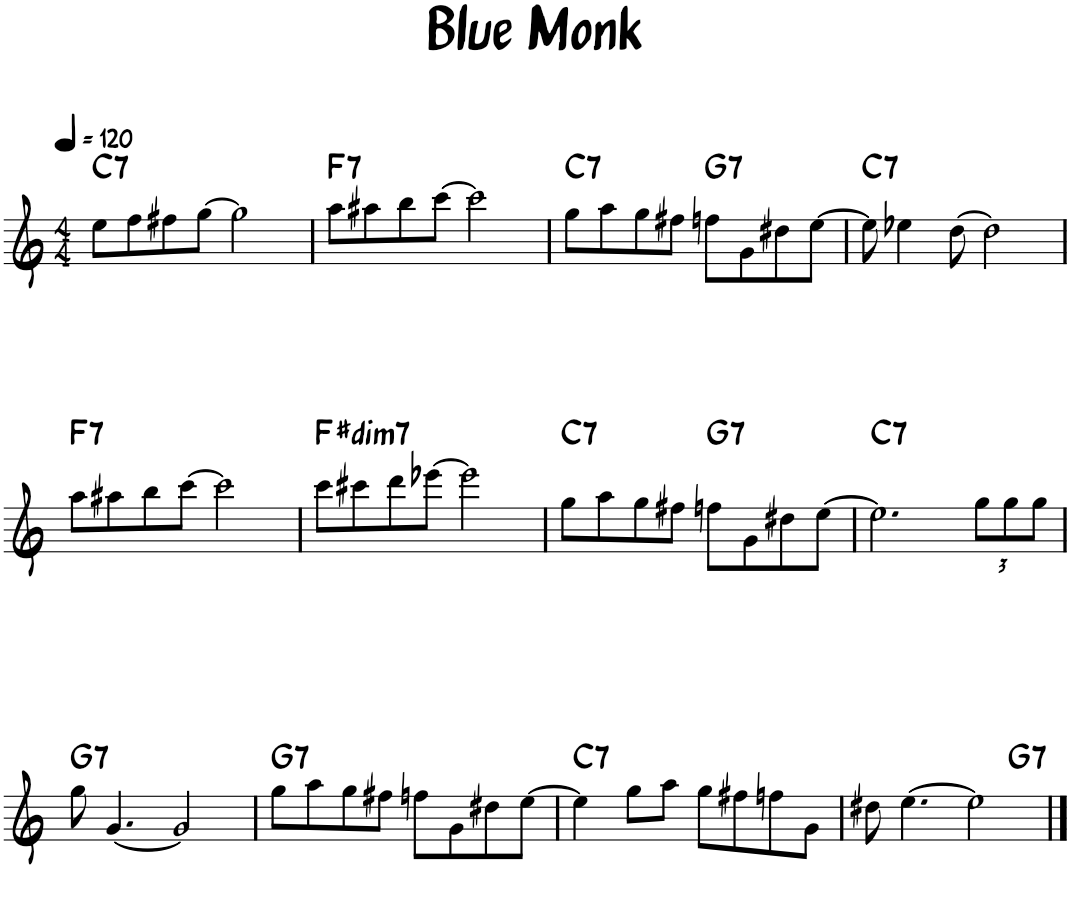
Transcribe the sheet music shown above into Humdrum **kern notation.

**kern	**harte
*part1	*part1
*staff1	*
*I"Tenor Saxophone	*
*I'T. Sax.	*
*clefG2	*
*Trd8c14	*
*k[]	*
*M4/4	*
*MM120	*
=1	=1
!	!LO:H:kt=7
8ee\L	C:7
8ff\	.
8ff#X\	.
[8gg\J	.
2gg\]	.
=2	=2
!	!LO:H:kt=7
8aa\L	F:7
8aa#X\	.
8bb\	.
[8ccc\J	.
2ccc\]	.
=3	=3
!	!LO:H:kt=7
8gg\L	C:7
8aa\	.
8gg\	.
8ff#X\J	.
!	!LO:H:kt=7
8ffn\L	G:7
8g\	.
8dd#X\	.
[8ee\J	.
=4	=4
!	!LO:H:kt=7
8ee\]	C:7
4ee-X\	.
[8dd\	.
2dd\]	.
!!LO:LB:g=z
=5	=5
!	!LO:H:kt=7
8aa\L	F:7
8aa#X\	.
8bb\	.
[8ccc\J	.
2ccc\]	.
=6	=6
!	!LO:H:kt=dim7
8ccc\L	F#:dim7
8ccc#X\	.
8ddd\	.
[8eee-X\J	.
2eee-\]	.
=7	=7
!	!LO:H:kt=7
8gg\L	C:7
8aa\	.
8gg\	.
8ff#X\J	.
!	!LO:H:kt=7
8ffn\L	G:7
8g\	.
8dd#X\	.
[8ee\J	.
=8	=8
!	!LO:H:kt=7
2.ee\]	C:7
*Xbrackettup	*
12gg\L	.
12gg\	.
12gg\J	.
!!LO:LB:g=z
=9	=9
!	!LO:H:kt=7
8gg\	G:7
[4.g/	.
2g/]	.
=10	=10
!	!LO:H:kt=7
8gg\L	G:7
8aa\	.
8gg\	.
8ff#X\J	.
8ffn\L	.
8g\	.
8dd#X\	.
[8ee\J	.
=11	=11
!	!LO:H:kt=7
4ee\]	C:7
8gg\L	.
8aa\J	.
8gg\L	.
8ff#X\	.
8ffn\	.
8g\J	.
=12	=12
*^	*
8dd#X\	2.ryy	.
[4.ee\	.	.
2ee\]	.	.
!	!	!LO:H:kt=7
.	4ryy	G:7
*v	*v	*
==	==
*-	*-
